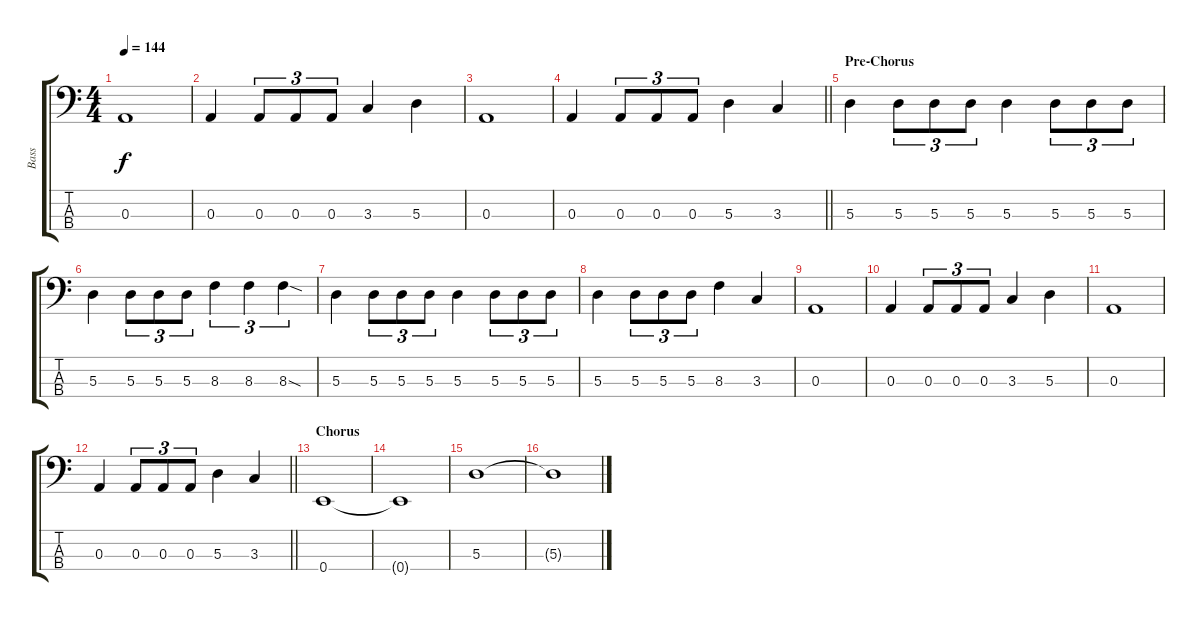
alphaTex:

\track ("Bass" "Bass") {instrument electricbassfinger}
\staff {score tabs}
\tuning (G2 D2 A1 E1) {hide}
\ts (4 4)
\tempo 144
\clef f4
\ks c
0.3.1{dy f} |
0.3.4 0.3.8{tu (3 2)} 0.3.8{tu (3 2)} 0.3.8{tu (3 2)} 3.3.4 5.3.4 |
0.3.1 |
\barLineRight lightlight
0.3.4 0.3.8{tu (3 2)} 0.3.8{tu (3 2)} 0.3.8{tu (3 2)} 5.3.4 3.3.4 |
\section ("" "Pre-Chorus")
5.3.4 5.3.8{tu (3 2)} 5.3.8{tu (3 2)} 5.3.8{tu (3 2)} 5.3.4 5.3.8{tu (3 2)} 5.3.8{tu (3 2)} 5.3.8{tu (3 2)} |
5.3.4 5.3.8{tu (3 2)} 5.3.8{tu (3 2)} 5.3.8{tu (3 2)} 8.3.4{tu (3 2)} 8.3.4{tu (3 2)} 8.3{sod}.4{tu (3 2)} |
5.3.4 5.3.8{tu (3 2)} 5.3.8{tu (3 2)} 5.3.8{tu (3 2)} 5.3.4 5.3.8{tu (3 2)} 5.3.8{tu (3 2)} 5.3.8{tu (3 2)} |
5.3.4 5.3.8{tu (3 2)} 5.3.8{tu (3 2)} 5.3.8{tu (3 2)} 8.3.4 3.3.4 |
0.3.1 |
0.3.4 0.3.8{tu (3 2)} 0.3.8{tu (3 2)} 0.3.8{tu (3 2)} 3.3.4 5.3.4 |
0.3.1 |
\barLineRight lightlight
0.3.4 0.3.8{tu (3 2)} 0.3.8{tu (3 2)} 0.3.8{tu (3 2)} 5.3.4 3.3.4 |
\section ("" "Chorus")
0.4.1 |
0.4{t}.1 |
5.3.1 |
5.3{t}.1
